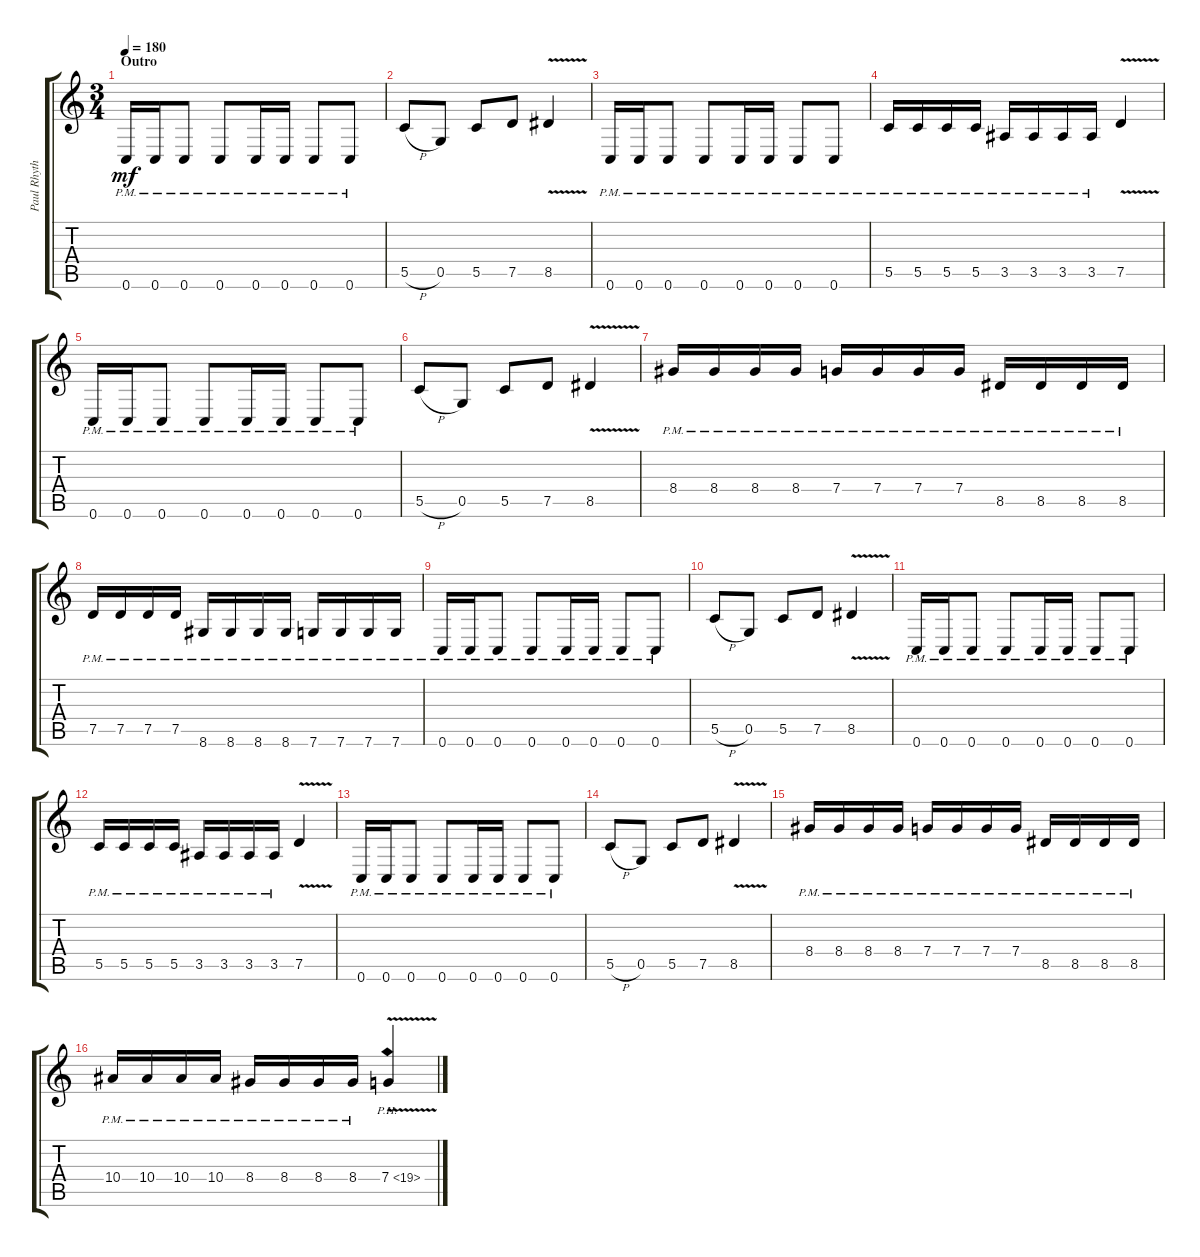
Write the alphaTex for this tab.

\track ("Paul Rhythm" "Paul Rhyth") {instrument distortionguitar}
\staff {score tabs}
\tuning (D4 A3 F3 C3 G2 C2) {hide}
\ts (3 4)
\section ("" "Outro")
\tempo 180
\clef g2
\ks c
0.6{pm}.16{dy mf} 0.6{pm}.16 0.6{pm}.8 0.6{pm}.8 0.6{pm}.16 0.6{pm}.16 0.6{pm}.8 0.6{pm}.8 |
5.5{h}.8 0.5.8 5.5.8 7.5.8 8.5{v}.4 |
0.6{pm}.16 0.6{pm}.16 0.6{pm}.8 0.6{pm}.8 0.6{pm}.16 0.6{pm}.16 0.6{pm}.8 0.6{pm}.8 |
5.5{pm}.16 5.5{pm}.16 5.5{pm}.16 5.5{pm}.16 3.5{pm}.16 3.5{pm}.16 3.5{pm}.16 3.5{pm}.16 7.5{v}.4 |
0.6{pm}.16 0.6{pm}.16 0.6{pm}.8 0.6{pm}.8 0.6{pm}.16 0.6{pm}.16 0.6{pm}.8 0.6{pm}.8 |
5.5{h}.8 0.5.8 5.5.8 7.5.8 8.5{v}.4 |
8.4{pm}.16 8.4{pm}.16 8.4{pm}.16 8.4{pm}.16 7.4{pm}.16 7.4{pm}.16 7.4{pm}.16 7.4{pm}.16 8.5{pm}.16 8.5{pm}.16 8.5{pm}.16 8.5{pm}.16 |
7.5{pm}.16 7.5{pm}.16 7.5{pm}.16 7.5{pm}.16 8.6{pm}.16 8.6{pm}.16 8.6{pm}.16 8.6{pm}.16 7.6{pm}.16 7.6{pm}.16 7.6{pm}.16 7.6{pm}.16 |
0.6{pm}.16 0.6{pm}.16 0.6{pm}.8 0.6{pm}.8 0.6{pm}.16 0.6{pm}.16 0.6{pm}.8 0.6{pm}.8 |
5.5{h}.8 0.5.8 5.5.8 7.5.8 8.5{v}.4 |
0.6{pm}.16 0.6{pm}.16 0.6{pm}.8 0.6{pm}.8 0.6{pm}.16 0.6{pm}.16 0.6{pm}.8 0.6{pm}.8 |
5.5{pm}.16 5.5{pm}.16 5.5{pm}.16 5.5{pm}.16 3.5{pm}.16 3.5{pm}.16 3.5{pm}.16 3.5{pm}.16 7.5{v}.4 |
0.6{pm}.16 0.6{pm}.16 0.6{pm}.8 0.6{pm}.8 0.6{pm}.16 0.6{pm}.16 0.6{pm}.8 0.6{pm}.8 |
5.5{h}.8 0.5.8 5.5.8 7.5.8 8.5{v}.4 |
8.4{pm}.16 8.4{pm}.16 8.4{pm}.16 8.4{pm}.16 7.4{pm}.16 7.4{pm}.16 7.4{pm}.16 7.4{pm}.16 8.5{pm}.16 8.5{pm}.16 8.5{pm}.16 8.5{pm}.16 |
10.4{pm}.16 10.4{pm}.16 10.4{pm}.16 10.4{pm}.16 8.4{pm}.16 8.4{pm}.16 8.4{pm}.16 8.4{pm}.16 7.4{ph 12 v}.4
